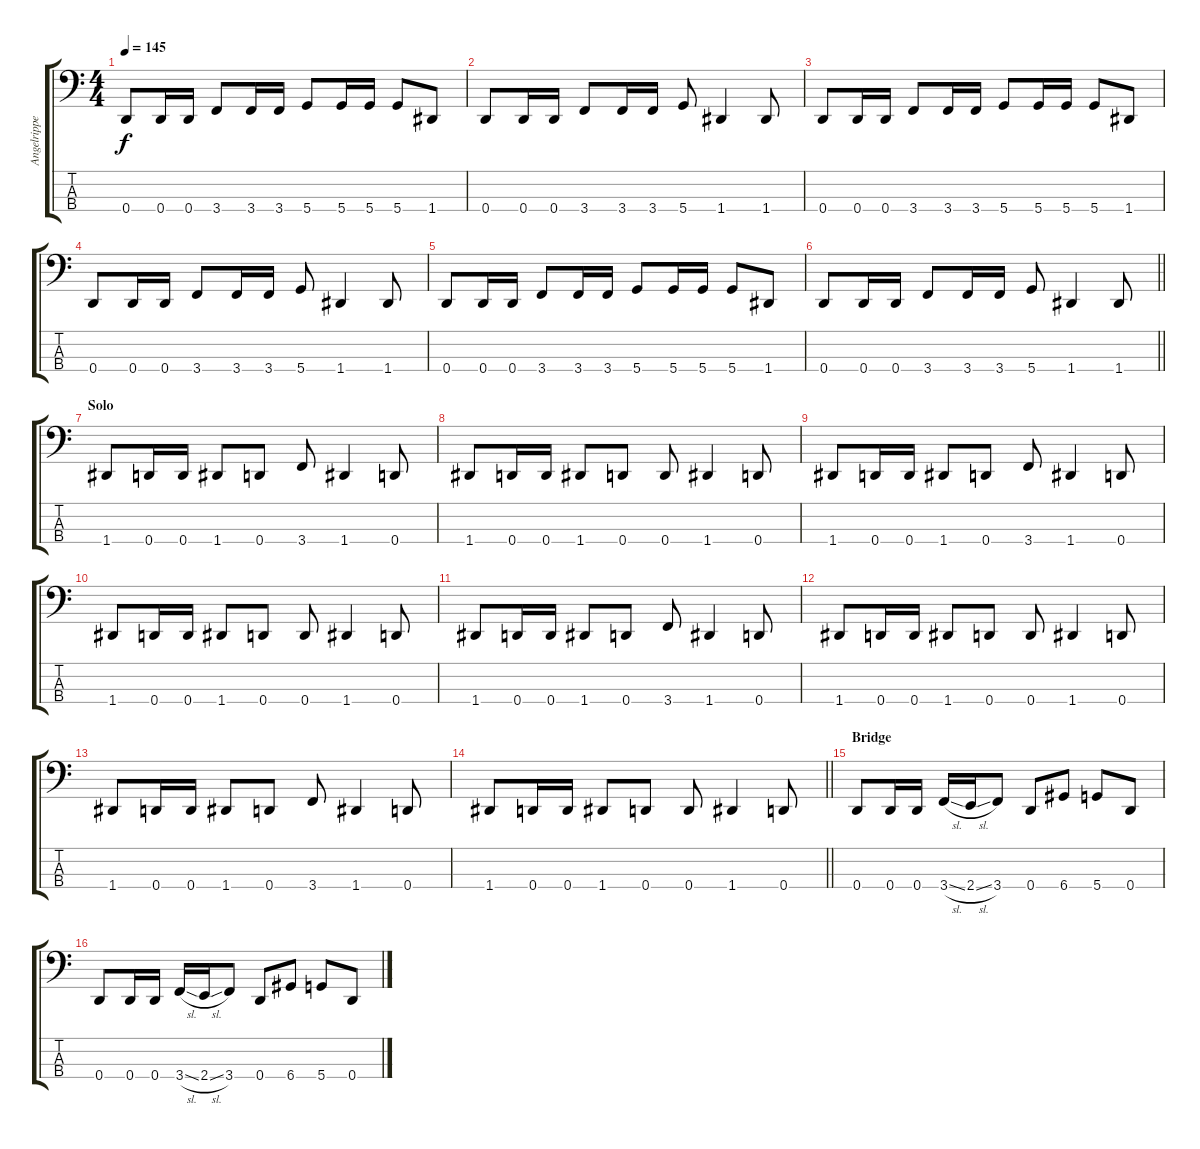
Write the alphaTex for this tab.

\track ("Angelripper" "Angelrippe") {instrument electricbasspick}
\staff {score tabs}
\tuning (F2 C2 G1 D1) {hide}
\ts (4 4)
\tempo 145
\clef f4
\ks c
0.4.8{dy f} 0.4.16 0.4.16 3.4.8 3.4.16 3.4.16 5.4.8 5.4.16 5.4.16 5.4.8 1.4.8 |
0.4.8 0.4.16 0.4.16 3.4.8 3.4.16 3.4.16 5.4.8 1.4.4 1.4.8 |
0.4.8 0.4.16 0.4.16 3.4.8 3.4.16 3.4.16 5.4.8 5.4.16 5.4.16 5.4.8 1.4.8 |
0.4.8 0.4.16 0.4.16 3.4.8 3.4.16 3.4.16 5.4.8 1.4.4 1.4.8 |
0.4.8 0.4.16 0.4.16 3.4.8 3.4.16 3.4.16 5.4.8 5.4.16 5.4.16 5.4.8 1.4.8 |
\barLineRight lightlight
0.4.8 0.4.16 0.4.16 3.4.8 3.4.16 3.4.16 5.4.8 1.4.4 1.4.8 |
\section ("" "Solo")
1.4.8 0.4.16 0.4.16 1.4.8 0.4.8 3.4.8 1.4.4 0.4.8 |
1.4.8 0.4.16 0.4.16 1.4.8 0.4.8 0.4.8 1.4.4 0.4.8 |
1.4.8 0.4.16 0.4.16 1.4.8 0.4.8 3.4.8 1.4.4 0.4.8 |
1.4.8 0.4.16 0.4.16 1.4.8 0.4.8 0.4.8 1.4.4 0.4.8 |
1.4.8 0.4.16 0.4.16 1.4.8 0.4.8 3.4.8 1.4.4 0.4.8 |
1.4.8 0.4.16 0.4.16 1.4.8 0.4.8 0.4.8 1.4.4 0.4.8 |
1.4.8 0.4.16 0.4.16 1.4.8 0.4.8 3.4.8 1.4.4 0.4.8 |
\barLineRight lightlight
1.4.8 0.4.16 0.4.16 1.4.8 0.4.8 0.4.8 1.4.4 0.4.8 |
\section ("" "Bridge")
0.4.8 0.4.16 0.4.16 3.4{sl}.16 2.4{sl}.16 3.4.8 0.4.8 6.4.8 5.4.8 0.4.8 |
0.4.8 0.4.16 0.4.16 3.4{sl}.16 2.4{sl}.16 3.4.8 0.4.8 6.4.8 5.4.8 0.4.8
